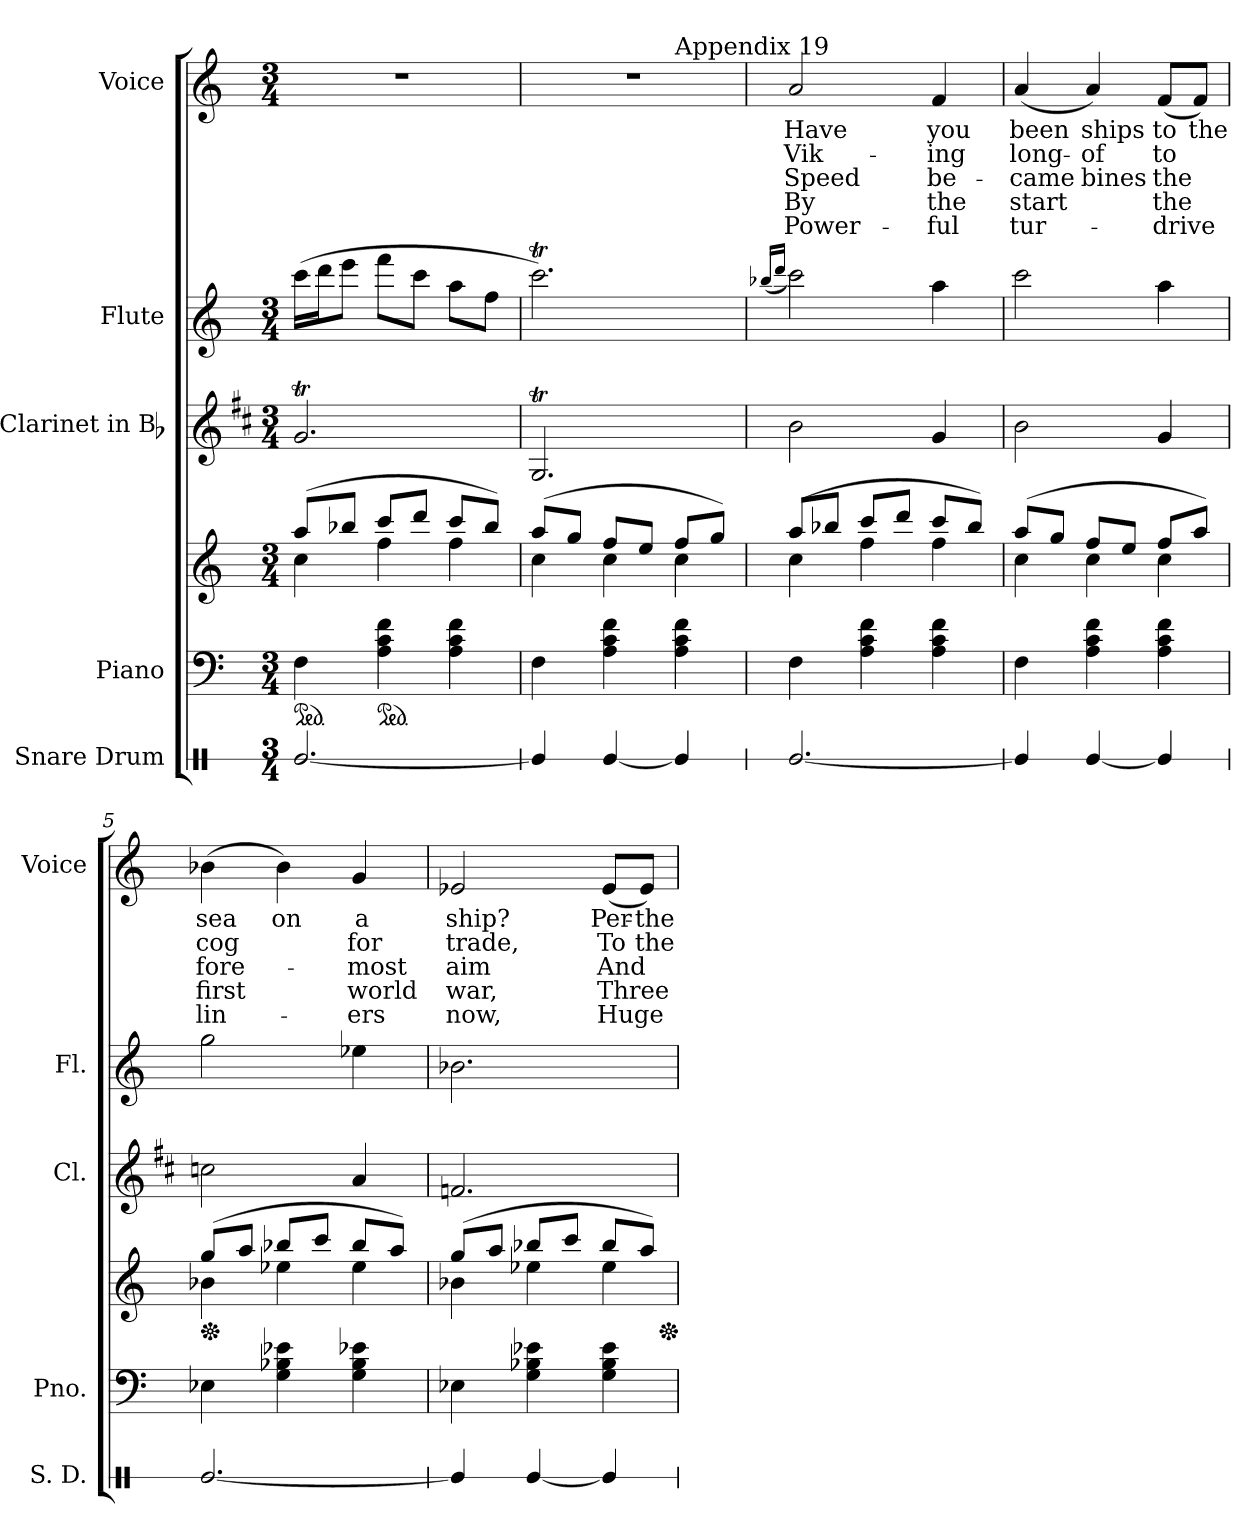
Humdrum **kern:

**kern	**kern	**kern	**kern	**kern	**kern	**text	**text	**text	**text	**text
*part5	*part4	*part4	*part3	*part2	*part1	*part1	*part1	*part1	*part1	*part1
*staff6	*staff5	*staff4	*staff3	*staff2	*staff1	*staff1	*staff1	*staff1	*staff1	*staff1
*I"Snare Drum	*I"Piano	*	*I"Clarinet in Bb	*I"Flute	*I"Voice	*	*	*	*	*
*I'S. D.	*I'Pno.	*	*I'Cl.	*I'Fl.	*I'Voice	*	*	*	*	*
!!LO:PB:g=z
*stria1	*	*	*	*	*	*	*	*	*	*
*clefX	*clefF4	*clefG2	*clefG2	*clefG2	*clefG2	*	*	*	*	*
*	*	*	*ITrd1c2	*	*	*	*	*	*	*
*k[]	*k[]	*k[]	*k[]	*k[]	*k[]	*	*	*	*	*
*C:	*C:	*C:	*C:	*C:	*C:	*	*	*	*	*
*M3/4	*M3/4	*M3/4	*M3/4	*M3/4	*M3/4	*	*	*	*	*
*MM132	*MM132	*MM132	*MM132	*MM132	*MM132	*	*	*	*	*
*	*ped	*	*	*	*	*	*	*	*	*
=1	=1	=1	=1	=1	=1	=1	=1	=1	=1	=1
*	*	*^	*	*	*	*	*	*	*	*
!	!	!	!	!	!	!LO:N:vis=1	!	!	!	!	!
[2.Rei/	4Fi\	(8aai/L	4cci\	2.fTi/	(16ccci\LL	2.r	.	.	.	.	.
.	.	.	.	.	16dddi\J	.	.	.	.	.	.
.	.	8bb-Xi/J	.	.	8eeei\J	.	.	.	.	.	.
*	*ped	*	*	*	*	*	*	*	*	*	*
.	4Ai\ 4ci 4fi	8ccci/L	4ffi\	.	8fffi\L	.	.	.	.	.	.
.	.	8dddi/J	.	.	8ccci\J	.	.	.	.	.	.
.	4Ai\ 4ci 4fi	8ccci/L	4ffi\	.	8aai\L	.	.	.	.	.	.
.	.	8bb-i/J)	.	.	8ffi\J	.	.	.	.	.	.
=2	=2	=2	=2	=2	=2	=2	=2	=2	=2	=2	=2
!	!	!	!	!	!	!LO:N:vis=1	!	!	!	!	!
*	*	*	*	*	*	*^	*	*	*	*	*
4Rei/]	4Fi\	(8aai/L	4cci\	2.FTi/	2.cccTi\)	2.r	2ryy	.	.	.	.	.
.	.	8ggi/J	.	.	.	.	.	.	.	.	.	.
[4Rei/	4Ai\ 4ci 4fi	8ffi/L	4cci\	.	.	.	.	.	.	.	.	.
.	.	8eei/J	.	.	.	.	.	.	.	.	.	.
!	!	!	!	!	!	!	!LO:TX:a:t=Appendix 19	!	!	!	!	!
4Rei/]	4Ai\ 4ci 4fi	8ffi/L	4cci\	.	.	.	4ryy	.	.	.	.	.
.	.	8ggi/J)	.	.	.	.	.	.	.	.	.	.
*	*	*	*	*	*	*v	*v	*	*	*	*	*
=3	=3	=3	=3	=3	=3	=3	=3	=3	=3	=3	=3
.	.	.	.	.	(16qbb-Xi/LL	.	.	.	.	.	.
.	.	.	.	.	16qdddi/JJ	.	.	.	.	.	.
!	!	!	!	!	!	!	!LO:LY:b:color=#000000	!LO:LY:b:color=#000000	!LO:LY:b:color=#000000	!LO:LY:b:color=#000000	!LO:LY:b:color=#000000
[2.Rei/	4Fi\	(8aai/L	4cci\	2ai\	2ccci\)	2ai/	Have	Vik-	Speed	By	Power-
.	.	8bb-Xi/J	.	.	.	.	.	.	.	.	.
.	4Ai\ 4ci 4fi	8ccci/L	4ffi\	.	.	.	.	.	.	.	.
.	.	8dddi/J	.	.	.	.	.	.	.	.	.
!	!	!	!	!	!	!	!LO:LY:b:color=#000000	!LO:LY:b:color=#000000	!LO:LY:b:color=#000000	!LO:LY:b:color=#000000	!LO:LY:b:color=#000000
.	4Ai\ 4ci 4fi	8ccci/L	4ffi\	4fi/	4aai\	4fi/	you	-ing	be-	the	-ful
.	.	8bb-i/J)	.	.	.	.	.	.	.	.	.
=4	=4	=4	=4	=4	=4	=4	=4	=4	=4	=4	=4
!	!	!	!	!	!	!	!LO:LY:b:color=#000000	!LO:LY:b:color=#000000	!LO:LY:b:color=#000000	!LO:LY:b:color=#000000	!LO:LY:b:color=#000000
4Rei/]	4Fi\	(8aai/L	4cci\	2ai\	2ccci\	(4ai/	been	long-	-came	start	tur-
.	.	8ggi/J	.	.	.	.	.	.	.	.	.
!	!	!	!	!	!	!	!LO:LY:b:color=#000000	!LO:LY:b:color=#000000	!LO:LY:b:color=#000000	!	!
[4Rei/	4Ai\ 4ci 4fi	8ffi/L	4cci\	.	.	4ai/)	-ships	of	-bines	.	.
.	.	8eei/J	.	.	.	.	.	.	.	.	.
!	!	!	!	!	!	!	!LO:LY:b:color=#000000	!LO:LY:b:color=#000000	!LO:LY:b:color=#000000	!LO:LY:b:color=#000000	!LO:LY:b:color=#000000
4Rei/]	4Ai\ 4ci 4fi	8ffi/L	4cci\	4fi/	4aai\	(8fi/L	to	to	the	the	drive
!	!	!	!	!	!	!	!LO:LY:b:color=#000000	!	!	!	!
.	.	8aai/J)	.	.	.	8fi/J)	the	.	.	.	.
=5	=5	=5	=5	=5	=5	=5	=5	=5	=5	=5	=5
*	*	*Xped	*	*	*	*	*	*	*	*	*
!	!	!	!	!	!	!	!LO:LY:b:color=#000000	!LO:LY:b:color=#000000	!LO:LY:b:color=#000000	!LO:LY:b:color=#000000	!LO:LY:b:color=#000000
[2.Rei/	4E-Xi\	(8ggi/L	4b-Xi\	2b-Xi\	2ggi\	(4b-Xi\	sea	cog	fore-	first	lin-
.	.	8aai/J	.	.	.	.	.	.	.	.	.
!	!	!	!	!	!	!	!LO:LY:b:color=#000000	!	!	!	!
.	4Gi\ 4B-Xi 4e-Xi	8bb-Xi/L	4ee-Xi\	.	.	4b-i\)	on	.	.	.	.
.	.	8ccci/J	.	.	.	.	.	.	.	.	.
!	!	!	!	!	!	!	!LO:LY:b:color=#000000	!LO:LY:b:color=#000000	!LO:LY:b:color=#000000	!LO:LY:b:color=#000000	!LO:LY:b:color=#000000
.	4Gi\ 4B-i 4e-Xi	8bb-i/L	4ee-i\	4gi/	4ee-Xi\	4gi/	a	for	-most	world	-ers
.	.	8aai/J)	.	.	.	.	.	.	.	.	.
!!LO:LB:g=z
=6	=6	=6	=6	=6	=6	=6	=6	=6	=6	=6	=6
!	!	!	!	!	!	!	!LO:LY:b:color=#000000	!LO:LY:b:color=#000000	!LO:LY:b:color=#000000	!LO:LY:b:color=#000000	!LO:LY:b:color=#000000
4Rei/]	4E-Xi\	(8ggi/L	4b-Xi\	2.e-Xi/	2.b-Xi\	2e-Xi/	ship?	trade,	aim	war,	now,
.	.	8aai/J	.	.	.	.	.	.	.	.	.
[4Rei/	4Gi\ 4B-Xi 4e-Xi	8bb-Xi/L	4ee-Xi\	.	.	.	.	.	.	.	.
.	.	8ccci/J	.	.	.	.	.	.	.	.	.
!	!	!	!	!	!	!	!LO:LY:b:color=#000000	!LO:LY:b:color=#000000	!LO:LY:b:color=#000000	!LO:LY:b:color=#000000	!LO:LY:b:color=#000000
4Rei/]	4Gi\ 4B-i 4e-i	8bb-i/L	4ee-i\	.	.	(8e-i/L	Per-	To	And	Three	Huge
!	!	!	!	!	!	!	!LO:LY:b:color=#000000	!LO:LY:b:color=#000000	!	!	!
.	.	8aai/J)	.	.	.	8e-i/J)	the	the	.	.	.
*	*	*v	*v	*	*	*	*	*	*	*	*
*	*	*Xped	*	*	*	*	*	*	*	*
=	=	=	=	=	=	=	=	=	=	=
*-	*-	*-	*-	*-	*-	*-	*-	*-	*-	*-
